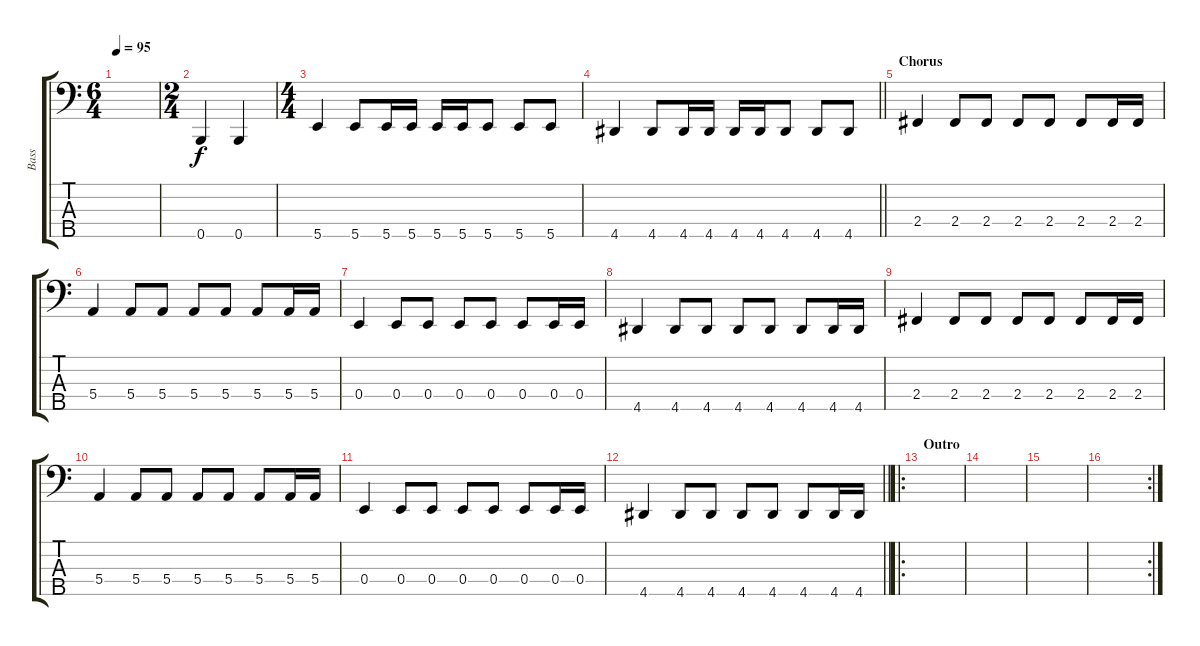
\track ("Bass" "Bass") {instrument electricbasspick}
\staff {score tabs}
\tuning (G2 D2 A1 E1 B0) {hide}
\ts (6 4)
\tempo 95
\clef f4
\ks c
|
\ts (2 4)
0.5.4 0.5.4 |
\ts (4 4)
5.5.4 5.5.8 5.5.16 5.5.16 5.5.16 5.5.16 5.5.8 5.5.8 5.5.8 |
\barLineRight lightlight
4.5.4 4.5.8 4.5.16 4.5.16 4.5.16 4.5.16 4.5.8 4.5.8 4.5.8 |
\section ("" "Chorus")
2.4.4 2.4.8 2.4.8 2.4.8 2.4.8 2.4.8 2.4.16 2.4.16 |
5.4.4 5.4.8 5.4.8 5.4.8 5.4.8 5.4.8 5.4.16 5.4.16 |
0.4.4 0.4.8 0.4.8 0.4.8 0.4.8 0.4.8 0.4.16 0.4.16 |
4.5.4 4.5.8 4.5.8 4.5.8 4.5.8 4.5.8 4.5.16 4.5.16 |
2.4.4 2.4.8 2.4.8 2.4.8 2.4.8 2.4.8 2.4.16 2.4.16 |
5.4.4 5.4.8 5.4.8 5.4.8 5.4.8 5.4.8 5.4.16 5.4.16 |
0.4.4 0.4.8 0.4.8 0.4.8 0.4.8 0.4.8 0.4.16 0.4.16 |
\barLineRight lightlight
4.5.4 4.5.8 4.5.8 4.5.8 4.5.8 4.5.8 4.5.16 4.5.16 |
\ro
\section ("" "Outro")
|
|
|
\rc 2
